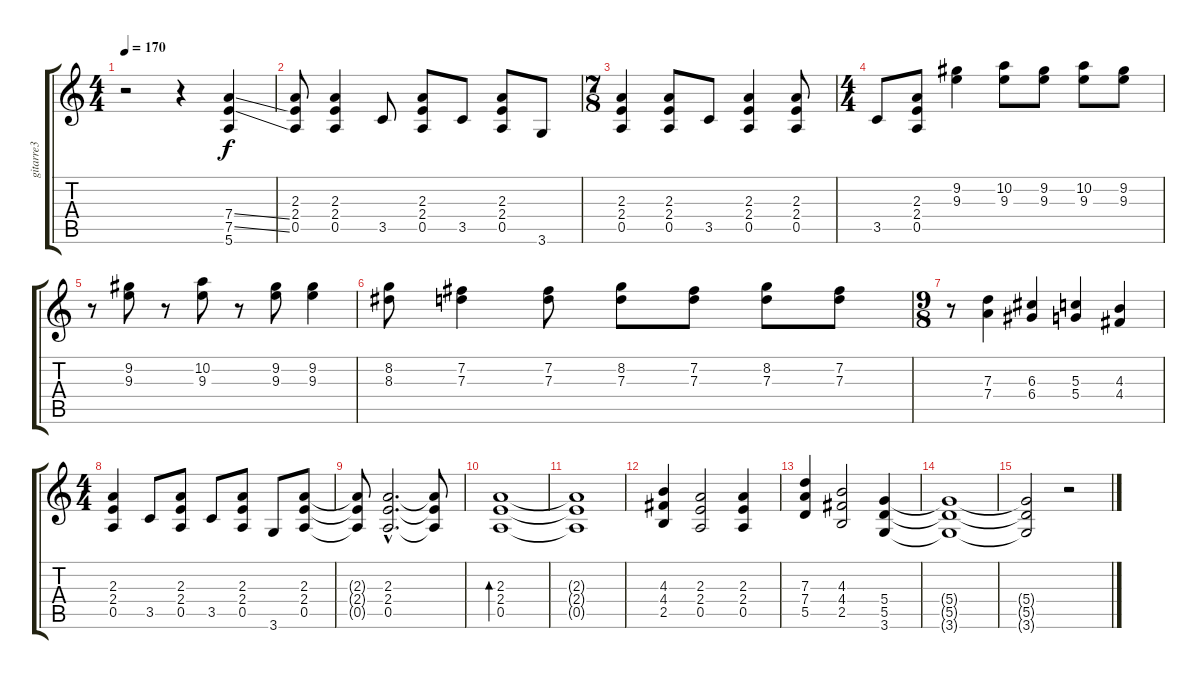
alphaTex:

\track ("gitarre3" "gitarre3") {instrument overdrivenguitar}
\staff {score tabs}
\tuning (E4 B3 G3 D3 A2 E2) {hide}
\ts (4 4)
\tempo 170
\clef g2
\ks c
r.2{dy f instrument overdrivenguitar} r.4 (7.4{ss} 7.5{ss} 5.6).4 |
(2.3 2.4 0.5).8 (2.3 2.4 0.5).4 3.5.8 (2.3 2.4 0.5).8 3.5.8 (2.3 2.4 0.5).8 3.6.8 |
\ts (7 8)
(2.3 2.4 0.5).4 (2.3 2.4 0.5).8 3.5.8 (2.3 2.4 0.5).4 (2.3 2.4 0.5).8 |
\ts (4 4)
3.5.8 (2.3 2.4 0.5).8 (9.2 9.3).4 (10.2 9.3).8 (9.2 9.3).8 (10.2 9.3).8 (9.2 9.3).8 |
r.8 (9.2 9.3).8 r.8 (10.2 9.3).8 r.8 (9.2 9.3).8 (9.2 9.3).4 |
(8.2 8.3).8 (7.2 7.3).4 (7.2 7.3).8 (8.2 7.3).8 (7.2 7.3).8 (8.2 7.3).8 (7.2 7.3).8 |
\ts (9 8)
r.8 (7.3 7.4).4 (6.3 6.4).4 (5.3 5.4).4 (4.3 4.4).4 |
\ts (4 4)
(2.3 2.4 0.5).4 3.5.8 (2.3 2.4 0.5).8 3.5.8 (2.3 2.4 0.5).8 3.6.8 (2.3 2.4 0.5).8 |
(2.3{t} 2.4{t} 0.5{t}).8 (2.3{hac} 2.4{hac} 0.5{hac}).2{d} (2.3{t} 2.4{t} 0.5{t}).8 |
(2.3 2.4 0.5).1{bd 480} |
(2.3{t} 2.4{t} 0.5{t}).1 |
(4.3 4.4 2.5).4 (2.3 2.4 0.5).2 (2.3 2.4 0.5).4 |
(7.3 7.4 5.5).4 (4.3 4.4 2.5).2 (5.4 5.5 3.6).4 |
(5.4{t} 5.5{t} 3.6{t}).1 |
(5.4{t} 5.5{t} 3.6{t}).2 r.2
